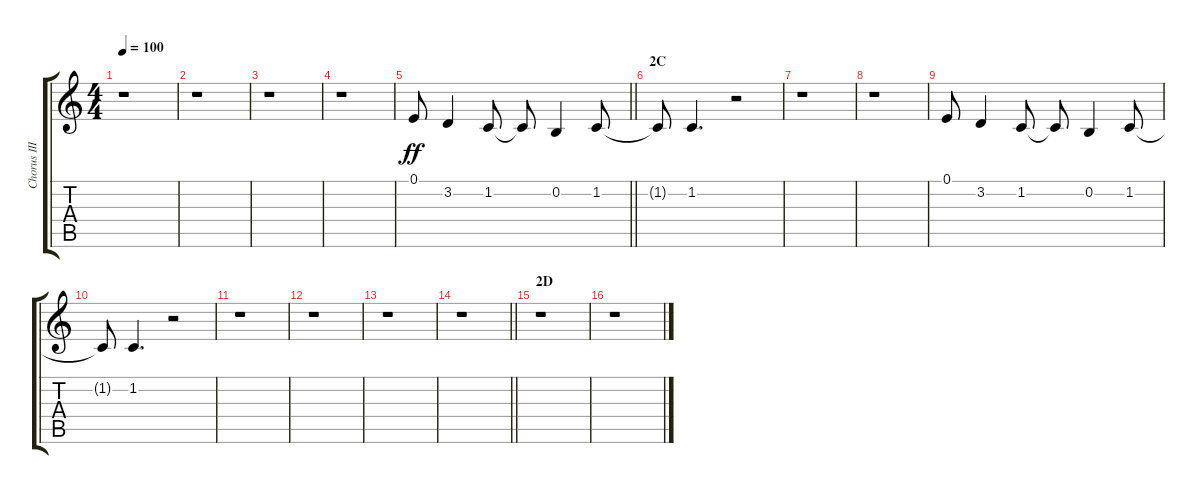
\track ("Chorus III" "Chorus III") {instrument voiceoohs}
\staff {score tabs}
\tuning (E4 B3 G3 D3 A2 E2) {hide}
\ts (4 4)
\tempo 100
\clef g2
\ks c
r.1{dy ff} |
r.1 |
r.1 |
r.1 |
\barLineRight lightlight
0.1.8 3.2.4 1.2.8 1.2{t}.8 0.2.4 1.2.8 |
\section ("" "2C")
1.2{t}.8 1.2.4{d} r.2 |
r.1 |
r.1 |
0.1.8 3.2.4 1.2.8 1.2{t}.8 0.2.4 1.2.8 |
1.2{t}.8 1.2.4{d} r.2 |
r.1 |
r.1 |
r.1 |
\barLineRight lightlight
r.1 |
\section ("" "2D")
r.1 |
r.1
